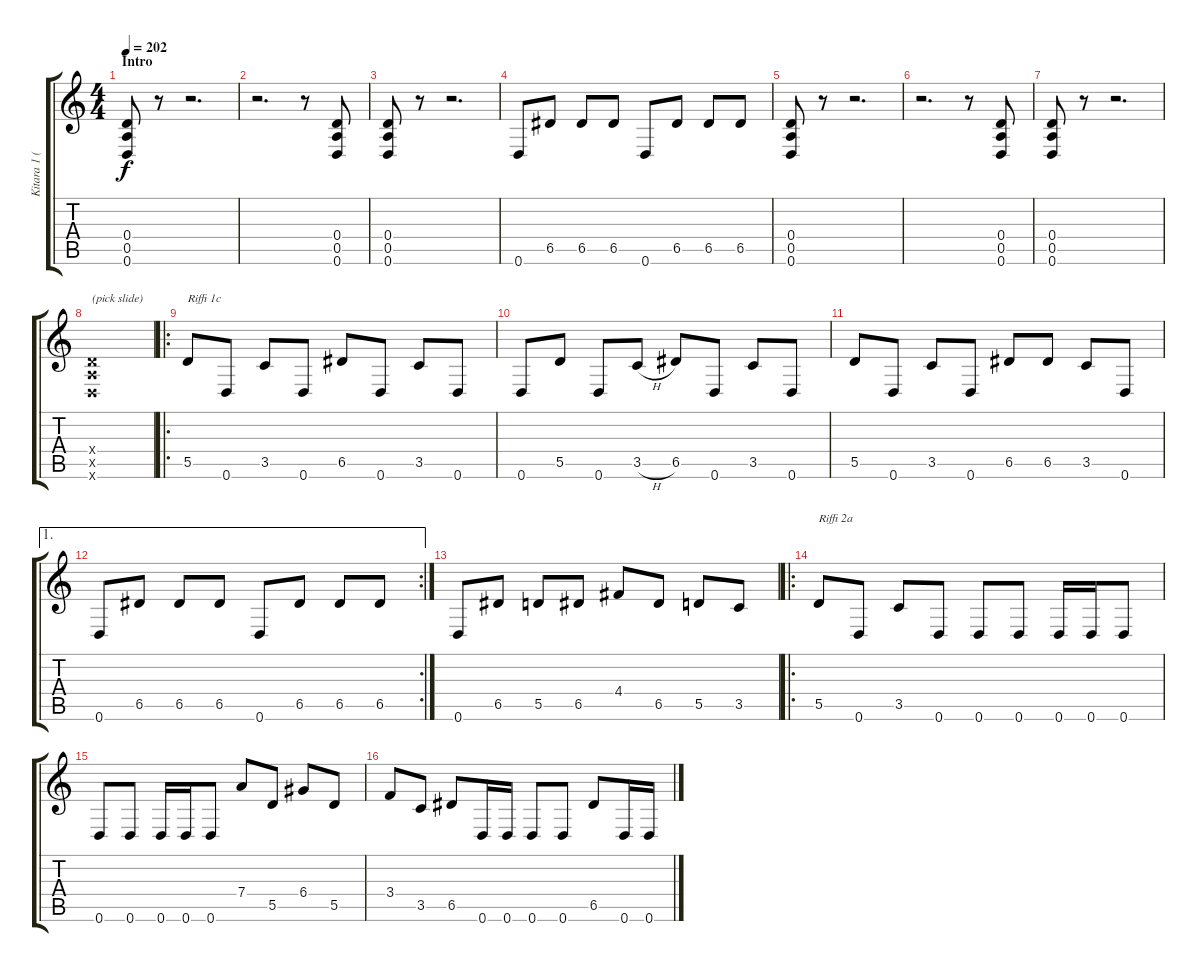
\track ("Kitara 1 (Kuisma)" "Kitara 1 (") {instrument distortionguitar}
\staff {score tabs}
\tuning (E4 B3 G3 D3 A2 D2) {hide}
\ts (4 4)
\section ("" "Intro")
\tempo 202
\clef g2
\ks c
(0.4 0.5 0.6).8{dy f instrument distortionguitar} r.8 r.2{d} |
r.2{d} r.8 (0.4 0.5 0.6).8 |
(0.4 0.5 0.6).8 r.8 r.2{d} |
0.6.8 6.5.8 6.5.8 6.5.8 0.6.8 6.5.8 6.5.8 6.5.8 |
(0.4 0.5 0.6).8 r.8 r.2{d} |
r.2{d} r.8 (0.4 0.5 0.6).8 |
(0.4 0.5 0.6).8 r.8 r.2{d} |
(0.4{x} 0.5{x} 0.6{x}).1{txt "(pick slide)"} |
\ro
5.5.8{txt "Riffi 1c"} 0.6.8 3.5.8 0.6.8 6.5.8 0.6.8 3.5.8 0.6.8 |
0.6.8 5.5.8 0.6.8 3.5{h}.8 6.5.8 0.6.8 3.5.8 0.6.8 |
5.5.8 0.6.8 3.5.8 0.6.8 6.5.8 6.5.8 3.5.8 0.6.8 |
\ae 1
\rc 2
0.6.8 6.5.8 6.5.8 6.5.8 0.6.8 6.5.8 6.5.8 6.5.8 |
0.6.8 6.5.8 5.5.8 6.5.8 4.4.8 6.5.8 5.5.8 3.5.8 |
\ro
5.5.8{txt "Riffi 2a"} 0.6.8 3.5.8 0.6.8 0.6.8 0.6.8 0.6.16 0.6.16 0.6.8 |
0.6.8 0.6.8 0.6.16 0.6.16 0.6.8 7.4.8 5.5.8 6.4.8 5.5.8 |
3.4.8 3.5.8 6.5.8 0.6.16 0.6.16 0.6.8 0.6.8 6.5.8 0.6.16 0.6.16
